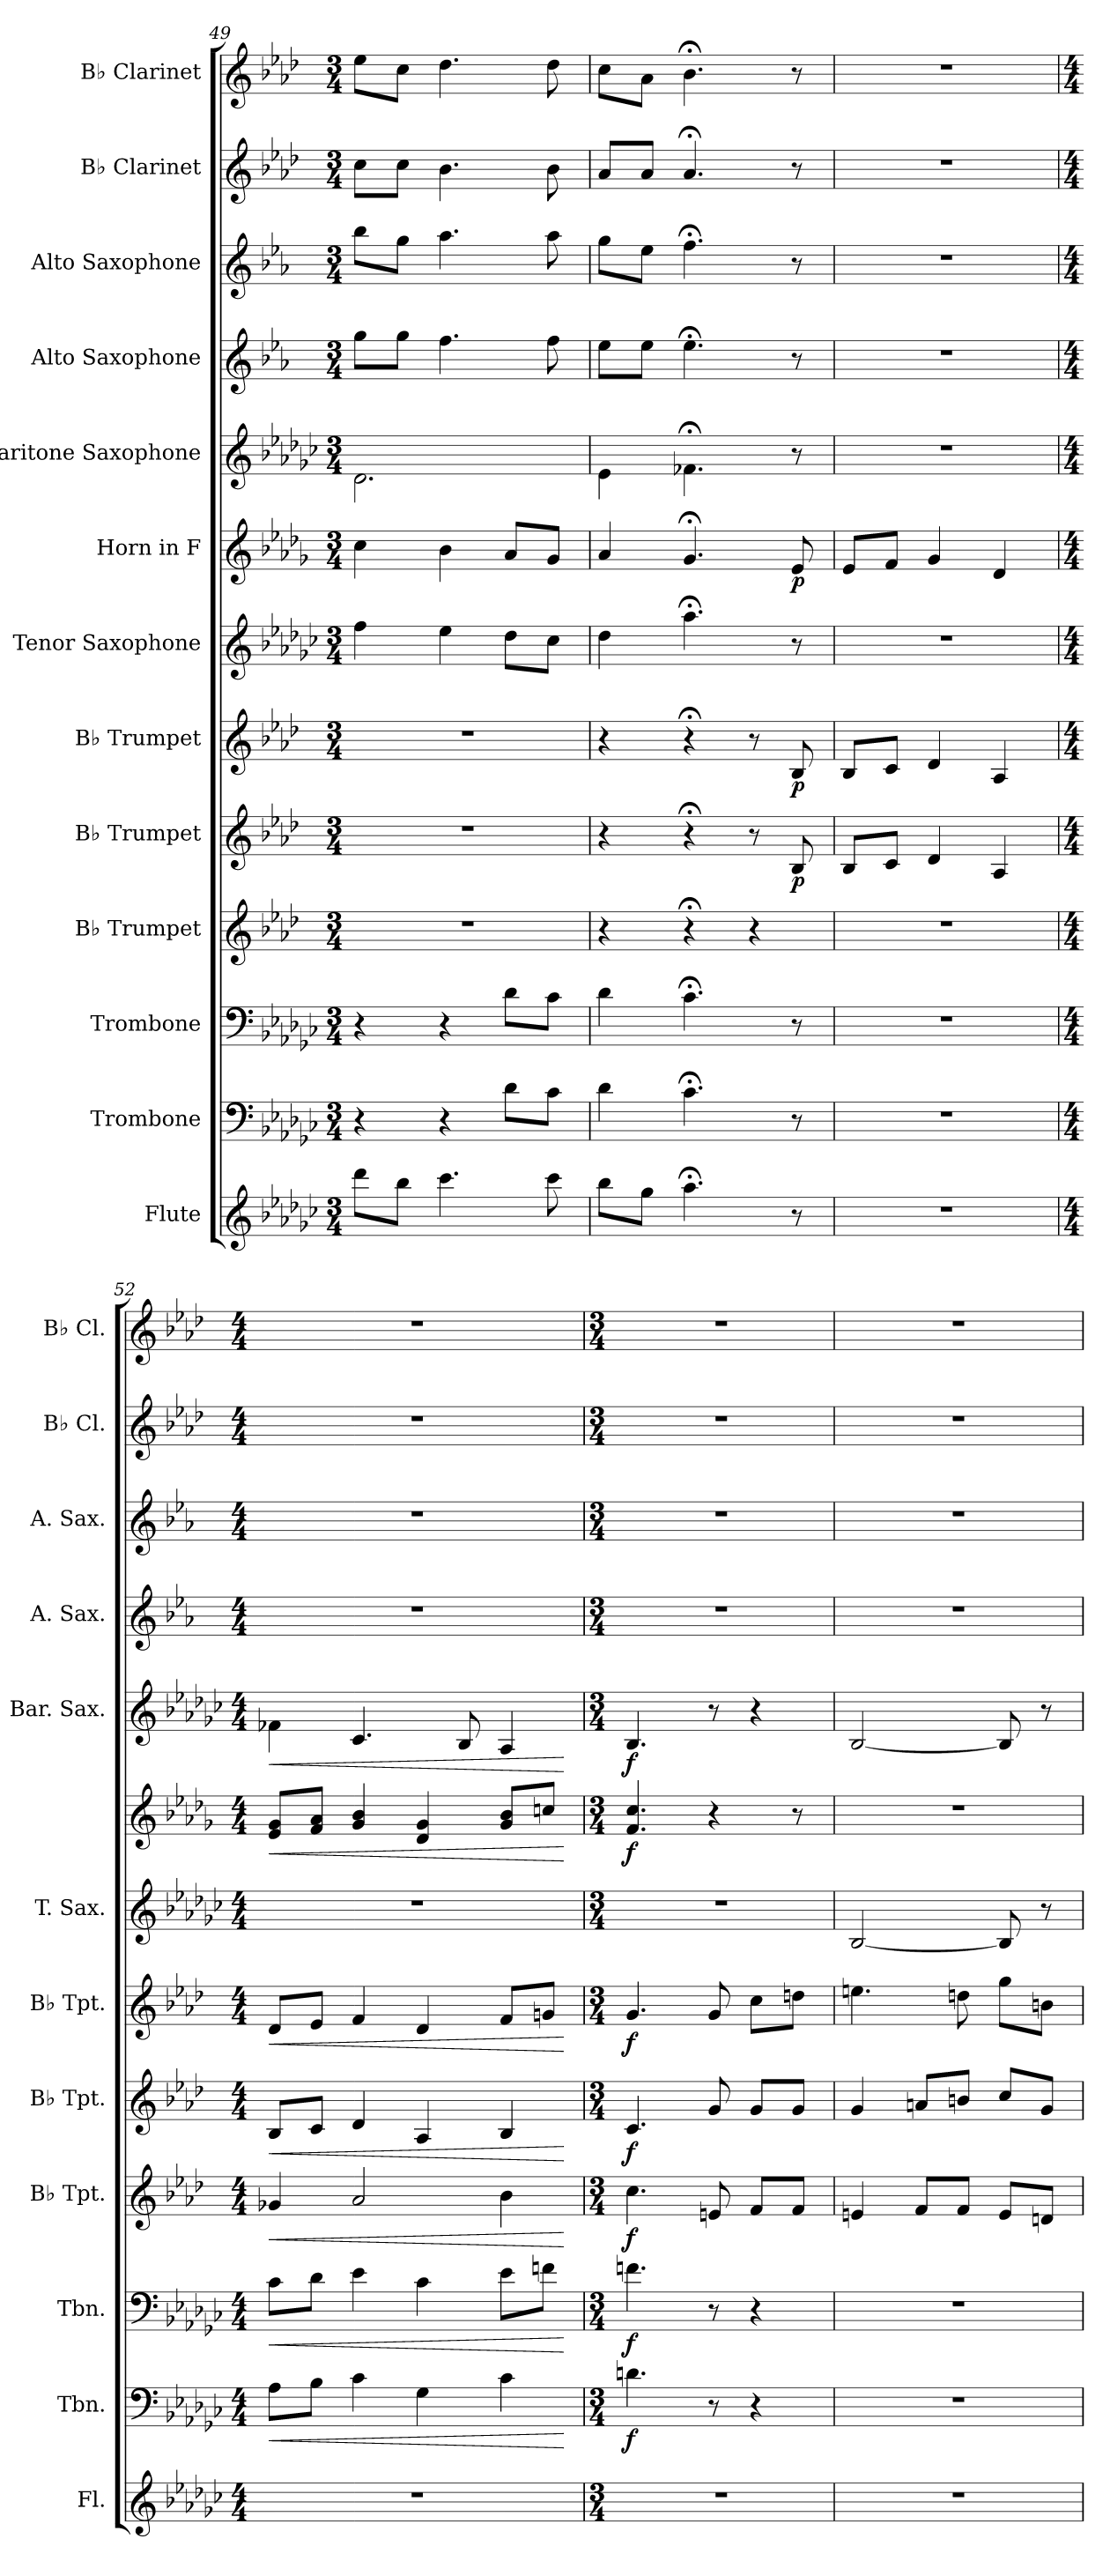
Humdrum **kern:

**kern	**kern	**dynam	**kern	**dynam	**kern	**dynam	**kern	**dynam	**kern	**dynam	**kern	**kern	**dynam	**kern	**dynam	**kern	**kern	**kern	**kern
*part13	*part12	*part12	*part11	*part11	*part10	*part10	*part9	*part9	*part8	*part8	*part7	*part6	*part6	*part5	*part5	*part4	*part3	*part2	*part1
*staff13	*staff12	*staff12	*staff11	*staff11	*staff10	*staff10	*staff9	*staff9	*staff8	*staff8	*staff7	*staff6	*staff6	*staff5	*staff5	*staff4	*staff3	*staff2	*staff1
*I"Flute	*I"Trombone	*	*I"Trombone	*	*I"B♭ Trumpet	*	*I"B♭ Trumpet	*	*I"B♭ Trumpet	*	*I"Tenor Saxophone	*I"Horn in F	*	*I"Baritone Saxophone	*	*I"Alto Saxophone	*I"Alto Saxophone	*I"B♭ Clarinet	*I"B♭ Clarinet
*I'Fl.	*I'Tbn.	*	*I'Tbn.	*	*I'B♭ Tpt.	*	*I'B♭ Tpt.	*	*I'B♭ Tpt.	*	*I'T. Sax.	*	*	*I'Bar. Sax.	*	*I'A. Sax.	*I'A. Sax.	*I'B♭ Cl.	*I'B♭ Cl.
*clefG2	*clefF4	*	*clefF4	*	*clefG2	*	*clefG2	*	*clefG2	*	*clefG2	*clefG2	*	*clefG2	*	*clefG2	*clefG2	*clefG2	*clefG2
*	*	*	*	*	*ITrd1c2	*	*ITrd1c2	*	*ITrd1c2	*	*ITrd8c14	*ITrd4c7	*	*ITrd12c21	*	*ITrd5c9	*ITrd5c9	*ITrd1c2	*ITrd1c2
*k[b-e-a-d-g-c-]	*k[b-e-a-d-g-c-]	*	*k[b-e-a-d-g-c-]	*	*k[b-e-a-d-g-c-]	*	*k[b-e-a-d-g-c-]	*	*k[b-e-a-d-g-c-]	*	*k[b-e-a-d-g-c-]	*k[b-e-a-d-g-c-]	*	*k[b-e-a-d-g-c-]	*	*k[b-e-a-d-g-c-]	*k[b-e-a-d-g-c-]	*k[b-e-a-d-g-c-]	*k[b-e-a-d-g-c-]
*M3/4	*M3/4	*	*M3/4	*	*M3/4	*	*M3/4	*	*M3/4	*	*M3/4	*M3/4	*	*M3/4	*	*M3/4	*M3/4	*M3/4	*M3/4
=49	=49	=49	=49	=49	=49	=49	=49	=49	=49	=49	=49	=49	=49	=49	=49	=49	=49	=49	=49
8ddd-\L	4r	.	4r	.	2.r	.	2.r	.	2.r	.	4f\	4f\	.	2.D-\	.	8b-\L	8dd-\L	8b-\L	8dd-\L
8bb-\J	.	.	.	.	.	.	.	.	.	.	.	.	.	.	.	8b-\J	8b-\J	8b-\J	8b-\J
4.ccc-\	4r	.	4r	.	.	.	.	.	.	.	4e-\	4e-\	.	.	.	4.a-\	4.cc-\	4.a-\	4.cc-\
.	8d-\L	.	8d-\L	.	.	.	.	.	.	.	8d-\L	8d-/L	.	.	.	.	.	.	.
8ccc-\	8c-\J	.	8c-\J	.	.	.	.	.	.	.	8c-\J	8c-/J	.	.	.	8a-\	8cc-\	8a-\	8cc-\
=50	=50	=50	=50	=50	=50	=50	=50	=50	=50	=50	=50	=50	=50	=50	=50	=50	=50	=50	=50
8bb-\L	4d-\	.	4d-\	.	4r	.	4r	.	4r	.	4d-\	4d-/	.	4E-\	.	8g-\L	8b-\L	8g-/L	8b-\L
8gg-\J	.	.	.	.	.	.	.	.	.	.	.	.	.	.	.	8g-\J	8g-\J	8g-/J	8g-\J
4.aa-;<\	4.c-;<\	.	4.c-;<\	.	4r;<	.	4r;<	.	4r;<	.	4.a-;<\	4.c-;</	.	4.F-X;<\	.	4.g-;<\	4.a-;<\	4.g-;</	4.a-;<\
.	.	.	.	.	4r	.	8r	.	8r	.	.	.	.	.	.	.	.	.	.
!	!	!	!	!	!	!	!	!LO:DY:b	!	!LO:DY:b	!	!	!LO:DY:b	!	!	!	!	!	!
8r	8r	.	8r	.	.	.	8A-/	p	8A-/	p	8r	8A-/	p	8r	.	8r	8r	8r	8r
=51	=51	=51	=51	=51	=51	=51	=51	=51	=51	=51	=51	=51	=51	=51	=51	=51	=51	=51	=51
2.r	2.r	.	2.r	.	2.r	.	8A-/L	.	8A-/L	.	2.r	8A-/L	.	2.r	.	2.r	2.r	2.r	2.r
.	.	.	.	.	.	.	8B-/J	.	8B-/J	.	.	8B-/J	.	.	.	.	.	.	.
.	.	.	.	.	.	.	4c-/	.	4c-/	.	.	4c-/	.	.	.	.	.	.	.
.	.	.	.	.	.	.	4G-/	.	4G-/	.	.	4G-/	.	.	.	.	.	.	.
!!LO:PB:g=z
=52	=52	=52	=52	=52	=52	=52	=52	=52	=52	=52	=52	=52	=52	=52	=52	=52	=52	=52	=52
*M4/4	*M4/4	*	*M4/4	*	*M4/4	*	*M4/4	*	*M4/4	*	*M4/4	*M4/4	*	*M4/4	*	*M4/4	*M4/4	*M4/4	*M4/4
!	!	!LO:HP:b	!	!LO:HP:b	!	!LO:HP:b	!	!LO:HP:b	!	!LO:HP:b	!	!	!LO:HP:b	!	!LO:HP:b	!	!	!	!
1r	8A-\L	<	8c-\L	<	4f-X/	<	8A-/L	<	8c-/L	<	1r	8A-/ 8c-/L	<	4F-X\	<	1r	1r	1r	1r
.	8B-\J	.	8d-\J	.	.	.	8B-/J	.	8d-/J	.	.	8B-/ 8d-/J	.	.	.	.	.	.	.
.	4c-\	.	4e-\	.	2g-/	.	4c-/	.	4e-/	.	.	4c-/ 4e-/	.	4.C-/	.	.	.	.	.
.	4G-\	.	4c-\	.	.	.	4G-/	.	4c-/	.	.	4G-/ 4c-/	.	.	.	.	.	.	.
.	.	.	.	.	.	.	.	.	.	.	.	.	.	8BB-/	.	.	.	.	.
.	4c-\	.	8e-\L	.	4a-\	.	4A-/	.	8e-/L	.	.	8c-/ 8e-/L	.	4AA-/	.	.	.	.	.
.	.	.	8fn\J	.	.	.	.	.	8fn/J	.	.	8fn/J	.	.	.	.	.	.	.
.	.	[	.	[	.	[	.	[	.	[	.	.	[	.	[	.	.	.	.
=53	=53	=53	=53	=53	=53	=53	=53	=53	=53	=53	=53	=53	=53	=53	=53	=53	=53	=53	=53
*M3/4	*M3/4	*	*M3/4	*	*M3/4	*	*M3/4	*	*M3/4	*	*M3/4	*M3/4	*	*M3/4	*	*M3/4	*M3/4	*M3/4	*M3/4
!	!	!LO:DY:b	!	!LO:DY:b	!	!LO:DY:b	!	!LO:DY:b	!	!LO:DY:b	!	!	!LO:DY:b	!	!LO:DY:b	!	!	!	!
2.r	4.dn\	f	4.fn\	f	4.b-Z\	f	4.B-Z/	f	4.fZ/	f	2.r	4.B-/ 4.f/	f	4.BB-Z/	f	2.r	2.r	2.r	2.r
.	8r	.	8r	.	8dn/	.	8f/	.	8f/	.	.	4r	.	8r	.	.	.	.	.
.	4r	.	4r	.	8e-/L	.	8f/L	.	8b-\L	.	.	.	.	4r	.	.	.	.	.
.	.	.	.	.	8e-/J	.	8f/J	.	8ccn\J	.	.	8r	.	.	.	.	.	.	.
=54	=54	=54	=54	=54	=54	=54	=54	=54	=54	=54	=54	=54	=54	=54	=54	=54	=54	=54	=54
2.r	2.r	.	2.r	.	4dn/	.	4f/	.	4.ddn\	.	[2BB-/	2.r	.	[2BB-/	.	2.r	2.r	2.r	2.r
.	.	.	.	.	8e-/L	.	8gn/L	.	.	.	.	.	.	.	.	.	.	.	.
.	.	.	.	.	8e-/J	.	8an/J	.	8ccn\	.	.	.	.	.	.	.	.	.	.
.	.	.	.	.	8d/L	.	8b-/L	.	8ff\L	.	8BB-/]	.	.	8BB-/]	.	.	.	.	.
.	.	.	.	.	8cn/J	.	8f/J	.	8an\J	.	8r	.	.	8r	.	.	.	.	.
=	=	=	=	=	=	=	=	=	=	=	=	=	=	=	=	=	=	=	=
*-	*-	*-	*-	*-	*-	*-	*-	*-	*-	*-	*-	*-	*-	*-	*-	*-	*-	*-	*-
